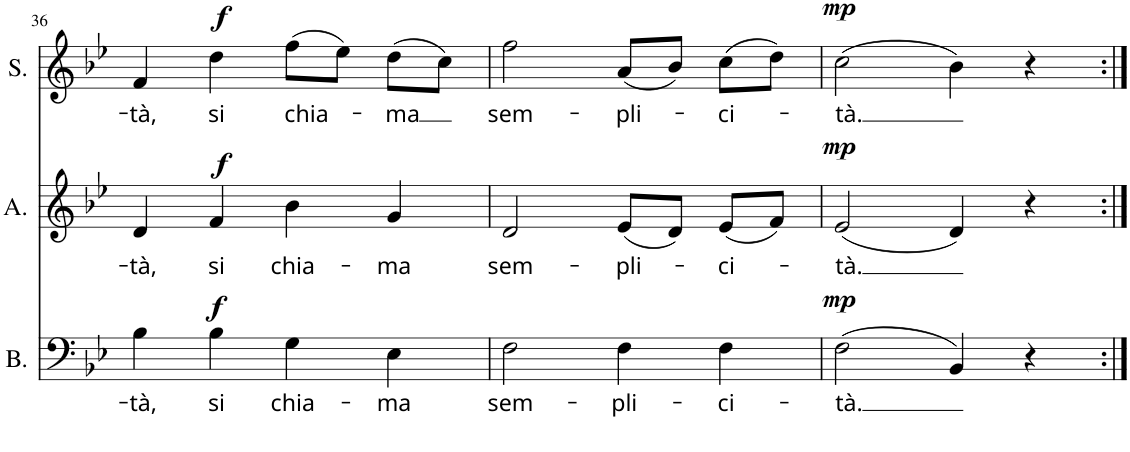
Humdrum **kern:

**kern	**text	**dynam	**kern	**text	**dynam	**kern	**text	**dynam
*part3	*part3	*part3	*part2	*part2	*part2	*part1	*part1	*part1
*staff3	*staff3	*staff3	*staff2	*staff2	*staff2	*staff1	*staff1	*staff1
*I"Bass	*	*	*I"Alto	*	*	*I"Soprano	*	*
*I'B.	*	*	*I'A.	*	*	*I'S.	*	*
!!LO:PB:g=z
*clefF4	*	*	*clefG2	*	*	*clefG2	*	*
*k[b-e-]	*	*	*k[b-e-]	*	*	*k[b-e-]	*	*
*M4/4	*	*	*M4/4	*	*	*M4/4	*	*
*met(c)	*	*	*met(c)	*	*	*met(c)	*	*
=36	=36	=36	=36	=36	=36	=36	=36	=36
!	!LO:LY:b	!	!	!LO:LY:b	!	!	!LO:LY:b	!
4B-\	-tà,	.	4d/	-tà,	.	4f/	-tà,	.
!	!LO:LY:b	!LO:DY:a	!	!LO:LY:b	!LO:DY:a	!	!LO:LY:b	!LO:DY:a
4B-\	si	f	4f/	si	f	4dd\	si	f
!	!LO:LY:b	!	!	!LO:LY:b	!	!	!LO:LY:b	!
4G\	chia-	.	4b-\	chia-	.	(8ff\L	chia-	.
.	.	.	.	.	.	8ee-\J)	.	.
!	!LO:LY:b	!	!	!LO:LY:b	!	!	!LO:LY:b	!
4E-\	-ma	.	4g/	-ma	.	(8dd\L	-ma	.
.	.	.	.	.	.	8cc\J)	.	.
=37	=37	=37	=37	=37	=37	=37	=37	=37
!	!LO:LY:b	!	!	!LO:LY:b	!	!	!LO:LY:b	!
2F\	sem-	.	2d/	sem-	.	2ff\	sem-	.
!	!LO:LY:b	!	!	!LO:LY:b	!	!	!LO:LY:b	!
4F\	-pli-	.	(8e-/L	-pli-	.	(8a/L	-pli-	.
.	.	.	8d/J)	.	.	8b-/J)	.	.
!	!LO:LY:b	!	!	!LO:LY:b	!	!	!LO:LY:b	!
4F\	-ci-	.	(8e-/L	-ci-	.	(8cc\L	-ci-	.
.	.	.	8f/J)	.	.	8dd\J)	.	.
=38	=38	=38	=38	=38	=38	=38	=38	=38
!	!LO:LY:b	!LO:DY:a	!	!LO:LY:b	!LO:DY:a	!	!LO:LY:b	!LO:DY:a
(2F\	-tà.	mp	(2e-/	-tà.	mp	(2cc\	-tà.	mp
4BB-/)	.	.	4d/)	.	.	4b-\)	.	.
4r	.	.	4r	.	.	4r	.	.
=:|!	=:|!	=:|!	=:|!	=:|!	=:|!	=:|!	=:|!	=:|!
*-	*-	*-	*-	*-	*-	*-	*-	*-
